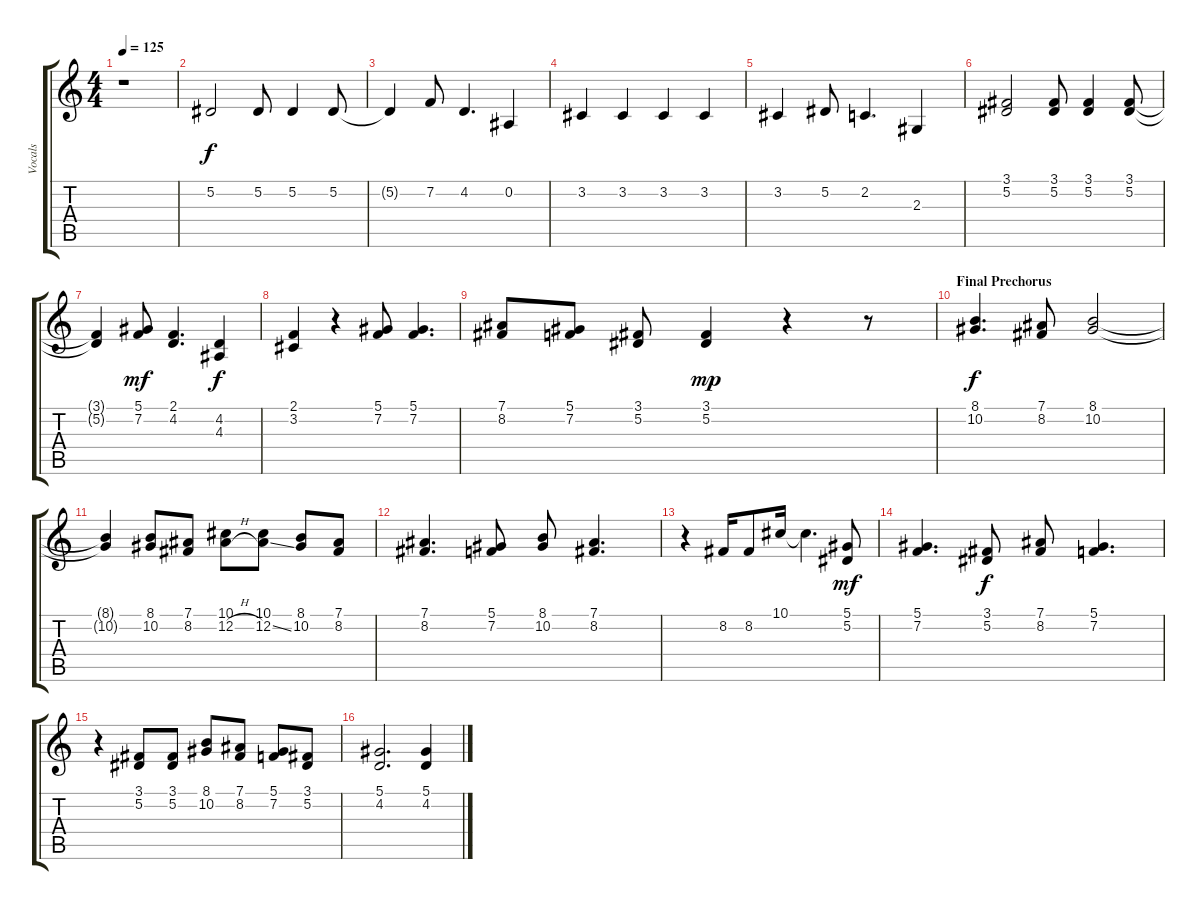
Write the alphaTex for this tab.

\track ("Vocals" "Vocals") {instrument altosax}
\staff {score tabs}
\tuning (Eb4 Bb3 Gb3 Db3 Ab2 Eb2) {hide}
\ts (4 4)
\tempo 125
\clef g2
\ks c
r.1{dy mp} |
5.2.2{dy f} 5.2.8 5.2.4 5.2.8 |
5.2{t}.4 7.2.8 4.2.4{d} 0.2.4 |
3.2.4 3.2.4 3.2.4 3.2.4 |
3.2.4 5.2.8 2.2.4{d} 2.3.4 |
(3.1 5.2).2 (3.1 5.2).8 (3.1 5.2).4 (3.1 5.2).8 |
(3.1{t} 5.2{t}).4 (5.1 7.2).8{dy mf} (2.1 4.2).4{d} (4.2 4.3).4{dy f} |
(2.1 3.2).4 r.4 (5.1 7.2).8 (5.1 7.2).4{d} |
(7.1 8.2).8 (5.1 7.2).8 (3.1 5.2).8 (3.1 5.2).4{dy mp} r.4 r.8 |
\section ("" "Final Prechorus")
(8.1 10.2).4{d dy f} (7.1 8.2).8 (8.1 10.2).2 |
(8.1{t} 10.2{t}).4 (8.1 10.2).8 (7.1 8.2).8 (10.1 12.2{h}).8 (10.1 12.2{ss}).8 (8.1 10.2).8 (7.1 8.2).8 |
(7.1 8.2).4{d} (5.1 7.2).8 (8.1 10.2).8 (7.1 8.2).4{d} |
r.4 8.2.16 8.2.8 10.1.16 10.1{t}.4{d} (5.1 5.2).8{dy mf} |
(5.1 7.2).4{d} (3.1 5.2).8{dy f} (7.1 8.2).8 (5.1 7.2).4{d} |
r.4 (3.1 5.2).8 (3.1 5.2).8 (8.1 10.2).8 (7.1 8.2).8 (5.1 7.2).8 (3.1 5.2).8 |
(5.1 4.2).2{d} (5.1{ss} 4.2{ss}).4
